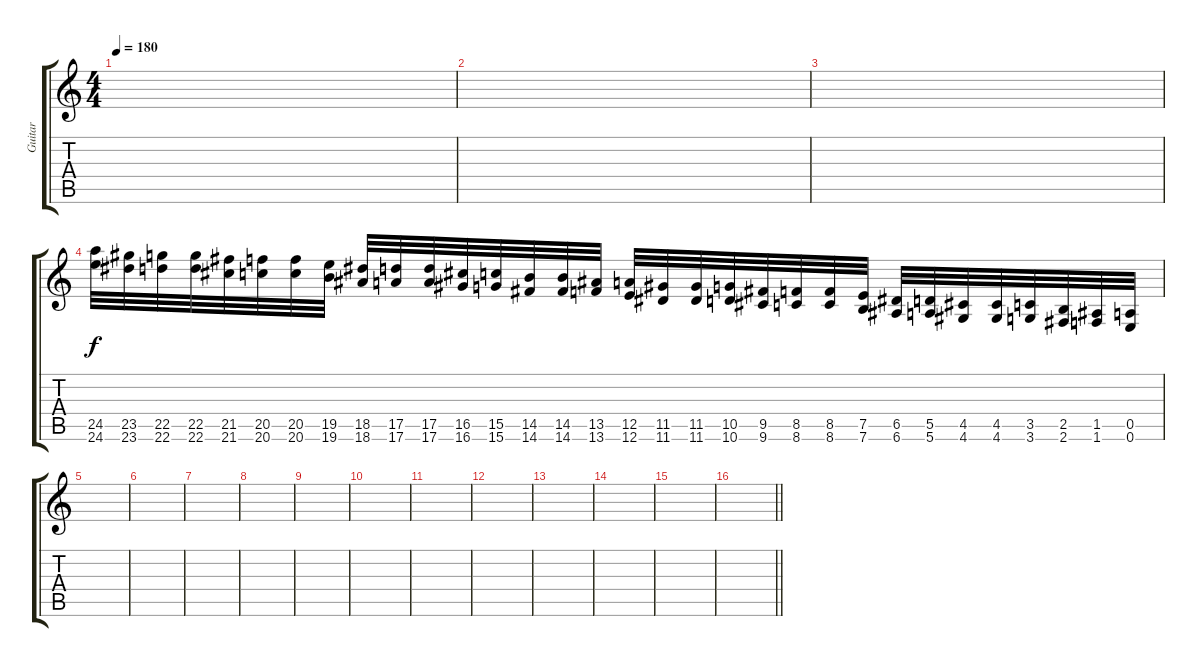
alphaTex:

\track ("Guitar" "Guitar") {instrument distortionguitar}
\staff {score tabs}
\tuning (E4 B3 G3 D3 A2 E2) {hide}
\ts (4 4)
\tempo 180
\clef g2
\ks c
|
|
|
(24.5 24.6).32{volume 12} (23.5 23.6).32 (22.5 22.6).32 (22.5 22.6).32 (21.5 21.6).32 (20.5 20.6).32 (20.5 20.6).32 (19.5 19.6).32 (18.5 18.6).32 (17.5 17.6).32 (17.5 17.6).32 (16.5 16.6).32 (15.5 15.6).32 (14.5 14.6).32 (14.5 14.6).32 (13.5 13.6).32 (12.5 12.6).32 (11.5 11.6).32 (11.5 11.6).32 (10.5 10.6).32 (9.5 9.6).32 (8.5 8.6).32 (8.5 8.6).32 (7.5 7.6).32 (6.5 6.6).32 (5.5 5.6).32 (4.5 4.6).32 (4.5 4.6).32 (3.5 3.6).32 (2.5 2.6).32 (1.5 1.6).32 (0.5 0.6).32 |
|
|
|
|
|
|
|
|
|
|
|
\barLineRight lightlight
